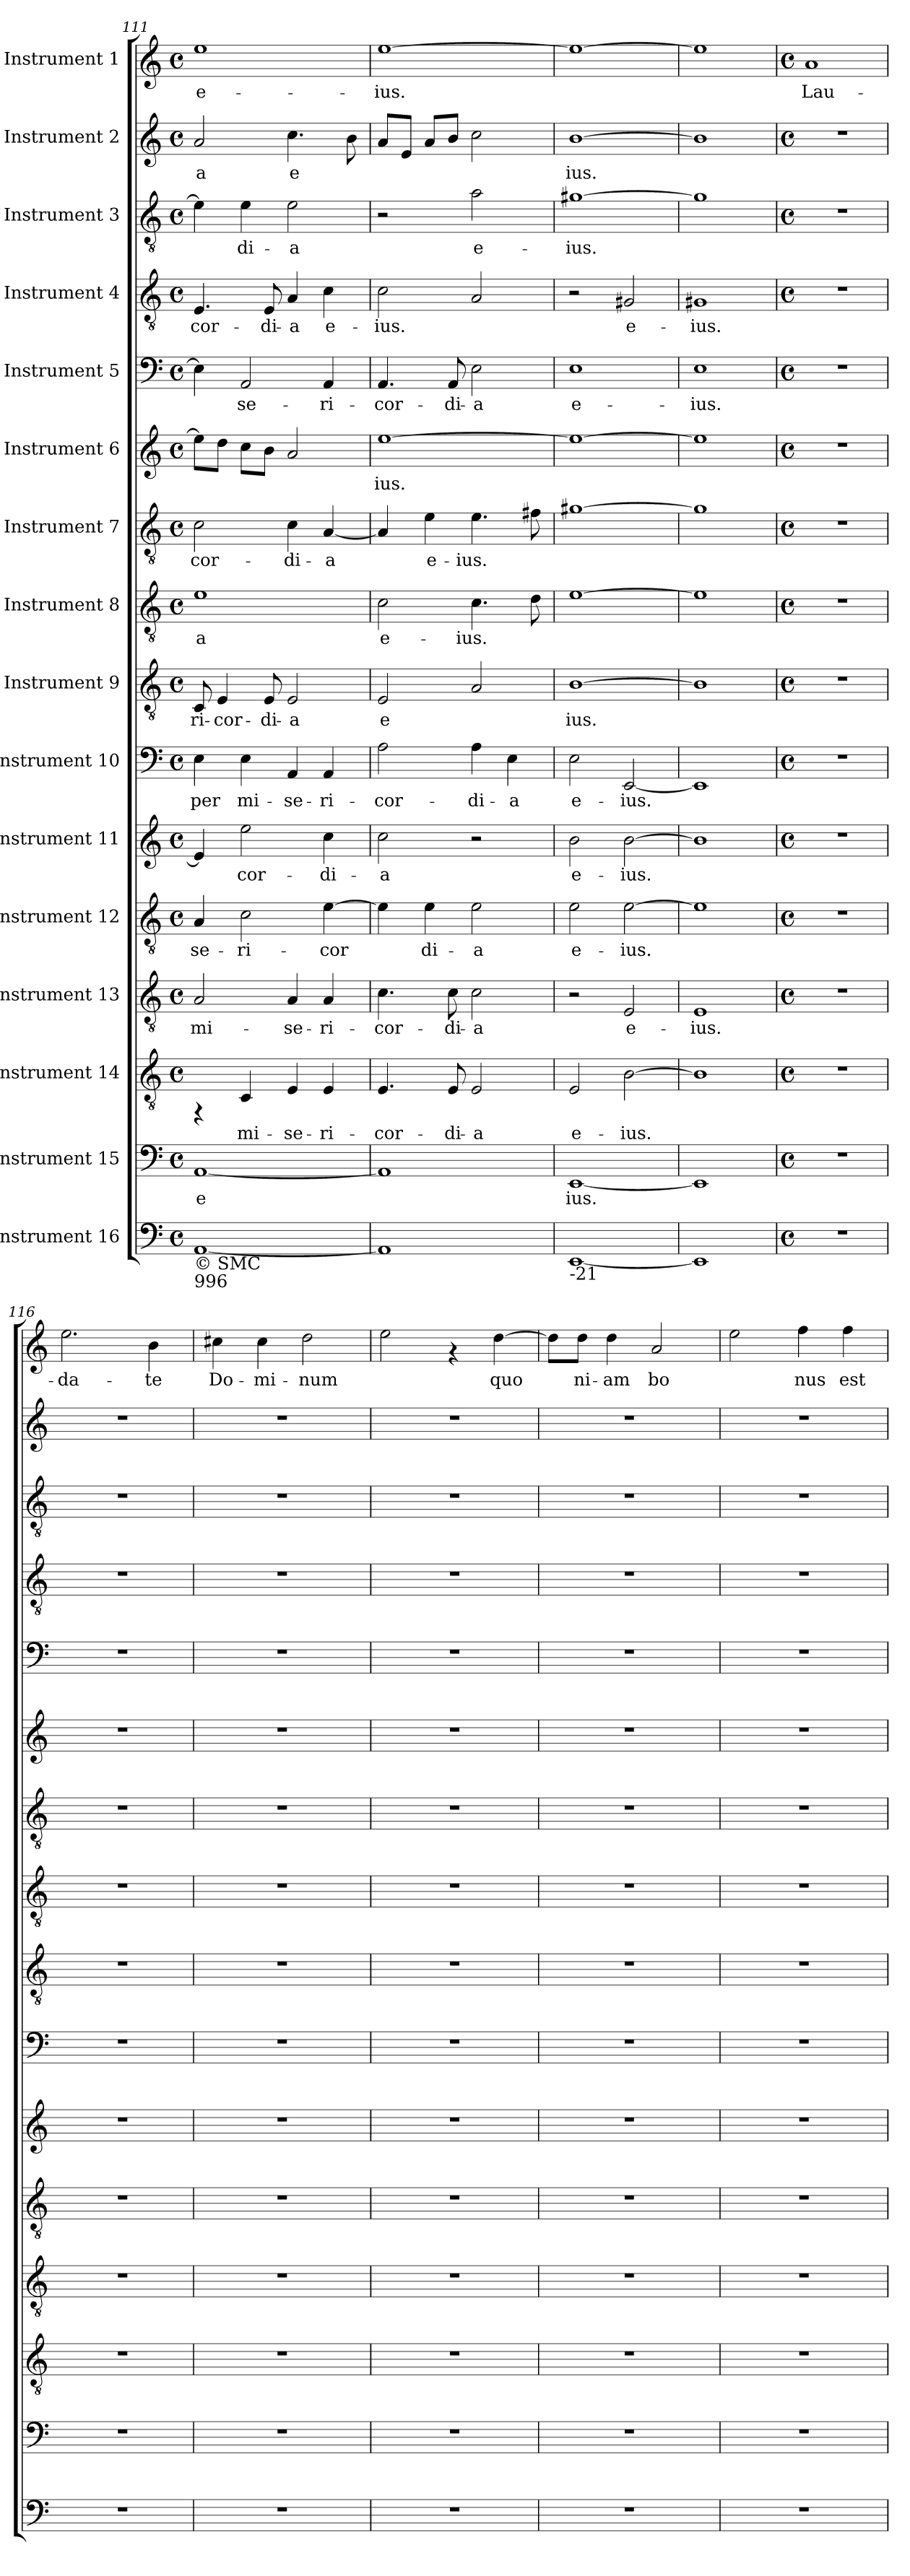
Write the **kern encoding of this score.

**kern	**kern	**text	**kern	**text	**kern	**text	**kern	**text	**kern	**text	**kern	**text	**kern	**text	**kern	**text	**kern	**text	**kern	**text	**kern	**text	**kern	**text	**kern	**text	**kern	**text	**kern	**text
*part16	*part15	*part15	*part14	*part14	*part13	*part13	*part12	*part12	*part11	*part11	*part10	*part10	*part9	*part9	*part8	*part8	*part7	*part7	*part6	*part6	*part5	*part5	*part4	*part4	*part3	*part3	*part2	*part2	*part1	*part1
*staff16	*staff15	*staff15	*staff14	*staff14	*staff13	*staff13	*staff12	*staff12	*staff11	*staff11	*staff10	*staff10	*staff9	*staff9	*staff8	*staff8	*staff7	*staff7	*staff6	*staff6	*staff5	*staff5	*staff4	*staff4	*staff3	*staff3	*staff2	*staff2	*staff1	*staff1
*I"Instrument 16	*I"Instrument 15	*	*I"Instrument 14	*	*I"Instrument 13	*	*I"Instrument 12	*	*I"Instrument 11	*	*I"Instrument 10	*	*I"Instrument 9	*	*I"Instrument 8	*	*I"Instrument 7	*	*I"Instrument 6	*	*I"Instrument 5	*	*I"Instrument 4	*	*I"Instrument 3	*	*I"Instrument 2	*	*I"Instrument 1	*
*clefF4	*clefF4	*	*clefGv2	*	*clefGv2	*	*clefGv2	*	*clefG2	*	*clefF4	*	*clefGv2	*	*clefGv2	*	*clefGv2	*	*clefG2	*	*clefF4	*	*clefGv2	*	*clefGv2	*	*clefG2	*	*clefG2	*
*k[]	*k[]	*	*k[]	*	*k[]	*	*k[]	*	*k[]	*	*k[]	*	*k[]	*	*k[]	*	*k[]	*	*k[]	*	*k[]	*	*k[]	*	*k[]	*	*k[]	*	*k[]	*
*C:	*C:	*	*C:	*	*C:	*	*C:	*	*C:	*	*C:	*	*C:	*	*C:	*	*C:	*	*C:	*	*C:	*	*C:	*	*C:	*	*C:	*	*C:	*
*M4/4	*M4/4	*	*M4/4	*	*M4/4	*	*M4/4	*	*M4/4	*	*M4/4	*	*M4/4	*	*M4/4	*	*M4/4	*	*M4/4	*	*M4/4	*	*M4/4	*	*M4/4	*	*M4/4	*	*M4/4	*
*met(c)	*met(c)	*	*met(c)	*	*met(c)	*	*met(c)	*	*met(c)	*	*met(c)	*	*met(c)	*	*met(c)	*	*met(c)	*	*met(c)	*	*met(c)	*	*met(c)	*	*met(c)	*	*met(c)	*	*met(c)	*
=111	=111	=111	=111	=111	=111	=111	=111	=111	=111	=111	=111	=111	=111	=111	=111	=111	=111	=111	=111	=111	=111	=111	=111	=111	=111	=111	=111	=111	=111	=111
!LO:TX:b:t=© SMC	!	!	!	!	!	!	!	!	!	!	!	!	!	!	!	!	!	!	!	!	!	!	!	!	!	!	!	!	!	!
!LO:TX:b:t=996	!	!	!	!	!	!	!	!	!	!	!	!	!	!	!	!	!	!	!	!	!	!	!	!	!	!	!	!	!	!
!	!	!LO:LY:b:cj	!	!	!	!LO:LY:b:cj	!	!LO:LY:b:cj	!	!LO:LY:b:cj	!	!LO:LY:b:cj	!	!LO:LY:b:cj	!	!LO:LY:b:cj	!	!LO:LY:b:cj	!	!LO:LY:b:cj	!	!LO:LY:b:cj	!	!LO:LY:b:cj	!	!LO:LY:b:cj	!	!LO:LY:b:cj	!	!LO:LY:b:cj
[<1AA	[<1AA	e-	4rFF	.	2A/	mi-	4A/	-se-	4e/]	--	4E\	-per	8C/	-ri-	1e	-a	2c\	-cor-	8ee\L]	--	4E\]	--	4.E/	-cor-	4e\]	--	2a/	-a	1ee	e-
!	!	!	!	!	!	!	!	!	!	!	!	!	!	!LO:LY:b:cj	!	!	!	!	!	!LO:LY:b:cj	!	!	!	!	!	!	!	!	!	!
.	.	.	.	.	.	.	.	.	.	.	.	.	4E/	-cor-	.	.	.	.	8dd\J	--	.	.	.	.	.	.	.	.	.	.
!	!	!	!	!LO:LY:b:cj	!	!	!	!LO:LY:b:cj	!	!LO:LY:b:cj	!	!LO:LY:b:cj	!	!	!	!	!	!	!	!LO:LY:b:cj	!	!LO:LY:b:cj	!	!	!	!LO:LY:b:cj	!	!	!	!
.	.	.	4C/	mi-	.	.	2c\	-ri-	2ee\	-cor-	4E\	mi-	.	.	.	.	.	.	8cc\L	--	2AA/	-se-	.	.	4e\	-di-	.	.	.	.
!	!	!	!	!	!	!	!	!	!	!	!	!	!	!LO:LY:b:cj	!	!	!	!	!	!LO:LY:b:cj	!	!	!	!LO:LY:b:cj	!	!	!	!	!	!
.	.	.	.	.	.	.	.	.	.	.	.	.	8E/	-di-	.	.	.	.	8b\J	--	.	.	8E/	-di-	.	.	.	.	.	.
!	!	!	!	!LO:LY:b:cj	!	!LO:LY:b:cj	!	!	!	!	!	!LO:LY:b:cj	!	!LO:LY:b:cj	!	!	!	!LO:LY:b:cj	!	!LO:LY:b:cj	!	!	!	!LO:LY:b:cj	!	!LO:LY:b:cj	!	!LO:LY:b:cj	!	!
.	.	.	4E/	-se-	4A/	-se-	.	.	.	.	4AA/	-se-	2E/	-a	.	.	4c\	-di-	2a/	--	.	.	4A/	-a	2e\	-a	4.cc\	e-	.	.
!	!	!	!	!LO:LY:b:cj	!	!LO:LY:b:cj	!	!LO:LY:b:cj	!	!LO:LY:b:cj	!	!LO:LY:b:cj	!	!	!	!	!	!LO:LY:b:cj	!	!	!	!LO:LY:b:cj	!	!LO:LY:b:cj	!	!	!	!	!	!
.	.	.	4E/	-ri-	4A/	-ri-	[>4e\	-cor-	4cc\	-di-	4AA/	-ri-	.	.	.	.	[<4A/	-a	.	.	4AA/	-ri-	4c\	e-	.	.	.	.	.	.
!	!	!	!	!	!	!	!	!	!	!	!	!	!	!	!	!	!	!	!	!	!	!	!	!	!	!	!	!LO:LY:b:cj	!	!
.	.	.	.	.	.	.	.	.	.	.	.	.	.	.	.	.	.	.	.	.	.	.	.	.	.	.	8b\	--	.	.
=112	=112	=112	=112	=112	=112	=112	=112	=112	=112	=112	=112	=112	=112	=112	=112	=112	=112	=112	=112	=112	=112	=112	=112	=112	=112	=112	=112	=112	=112	=112
!	!	!LO:LY:b:cj	!	!LO:LY:b:cj	!	!LO:LY:b:cj	!	!LO:LY:b:cj	!	!LO:LY:b:cj	!	!LO:LY:b:cj	!	!LO:LY:b:cj	!	!LO:LY:b:cj	!	!LO:LY:b:cj	!	!LO:LY:b:cj	!	!LO:LY:b:cj	!	!LO:LY:b:cj	!	!	!	!LO:LY:b:cj	!	!LO:LY:b:cj
1AA]	1AA]	--	4.E/	-cor-	4.c\	-cor-	4e\]	--	2cc\	-a	2A\	-cor-	2E/	e-	2c\	e-	4A/]	.	[>1ee	-ius.	4.AA/	-cor-	2c\	-ius.	2r	.	8a/L	--	[>1ee	-ius.
!	!	!	!	!	!	!	!	!	!	!	!	!	!	!	!	!	!	!	!	!	!	!	!	!	!	!	!	!LO:LY:b:cj	!	!
.	.	.	.	.	.	.	.	.	.	.	.	.	.	.	.	.	.	.	.	.	.	.	.	.	.	.	8e/J	--	.	.
!	!	!	!	!	!	!	!	!LO:LY:b:cj	!	!	!	!	!	!	!	!	!	!LO:LY:b:cj	!	!	!	!	!	!	!	!	!	!LO:LY:b:cj	!	!
.	.	.	.	.	.	.	4e\	-di-	.	.	.	.	.	.	.	.	4e\	e-	.	.	.	.	.	.	.	.	8a/L	--	.	.
!	!	!	!	!LO:LY:b:cj	!	!LO:LY:b:cj	!	!	!	!	!	!	!	!	!	!	!	!	!	!	!	!LO:LY:b:cj	!	!	!	!	!	!LO:LY:b:cj	!	!
.	.	.	8E/	-di-	8c\	-di-	.	.	.	.	.	.	.	.	.	.	.	.	.	.	8AA/	-di-	.	.	.	.	8b/J	--	.	.
!	!	!	!	!LO:LY:b:cj	!	!LO:LY:b:cj	!	!LO:LY:b:cj	!	!	!	!LO:LY:b:cj	!	!LO:LY:b:cj	!	!LO:LY:b:cj	!	!LO:LY:b:cj	!	!	!	!LO:LY:b:cj	!	!LO:LY:b:cj	!	!LO:LY:b:cj	!	!LO:LY:b:cj	!	!
.	.	.	2E/	-a	2c\	-a	2e\	-a	2r	.	4A\	-di-	2A/	--	4.c\	-ius.	4.e\	-ius.	.	.	2E\	-a	2A/	.	2a\	e-	2cc\	--	.	.
!	!	!	!	!	!	!	!	!	!	!	!	!LO:LY:b:cj	!	!	!	!	!	!	!	!	!	!	!	!	!	!	!	!	!	!
.	.	.	.	.	.	.	.	.	.	.	4E\	-a	.	.	.	.	.	.	.	.	.	.	.	.	.	.	.	.	.	.
!	!	!	!	!	!	!	!	!	!	!	!	!	!	!	!	!LO:LY:b:cj	!	!LO:LY:b:cj	!	!	!	!	!	!	!	!	!	!	!	!
.	.	.	.	.	.	.	.	.	.	.	.	.	.	.	8d\	.	8f#X\	.	.	.	.	.	.	.	.	.	.	.	.	.
=113	=113	=113	=113	=113	=113	=113	=113	=113	=113	=113	=113	=113	=113	=113	=113	=113	=113	=113	=113	=113	=113	=113	=113	=113	=113	=113	=113	=113	=113	=113
!LO:TX:b:t=-21	!	!	!	!	!	!	!	!	!	!	!	!	!	!	!	!	!	!	!	!	!	!	!	!	!	!	!	!	!	!
!	!	!LO:LY:b:cj	!	!LO:LY:b:cj	!	!	!	!LO:LY:b:cj	!	!LO:LY:b:cj	!	!LO:LY:b:cj	!	!LO:LY:b:cj	!	!LO:LY:b:cj	!	!LO:LY:b:cj	!	!LO:LY:b:cj	!	!LO:LY:b:cj	!	!	!	!LO:LY:b:cj	!	!LO:LY:b:cj	!	!LO:LY:b:cj
[<1EE	[<1EE	-ius.	2E/	e-	2r	.	2e\	e-	2b\	e-	2E\	e-	[>1B	-ius.	[>1e	.	[>1g#X	.	1ee_>	.	1E	e-	2r	.	[>1g#X	-ius.	[>1b	-ius.	1ee_>	.
!	!	!	!	!LO:LY:b:cj	!	!LO:LY:b:cj	!	!LO:LY:b:cj	!	!LO:LY:b:cj	!	!LO:LY:b:cj	!	!	!	!	!	!	!	!	!	!	!	!LO:LY:b:cj	!	!	!	!	!	!
.	.	.	[>2B\	-ius.	2E/	e-	[>2e\	-ius.	[>2b\	-ius.	[<2EE/	-ius.	.	.	.	.	.	.	.	.	.	.	2G#X/	e-	.	.	.	.	.	.
=114	=114	=114	=114	=114	=114	=114	=114	=114	=114	=114	=114	=114	=114	=114	=114	=114	=114	=114	=114	=114	=114	=114	=114	=114	=114	=114	=114	=114	=114	=114
!	!	!LO:LY:b:cj	!	!LO:LY:b:cj	!	!LO:LY:b:cj	!	!LO:LY:b:cj	!	!LO:LY:b:cj	!	!LO:LY:b:cj	!	!LO:LY:b:cj	!	!LO:LY:b:cj	!	!LO:LY:b:cj	!	!LO:LY:b:cj	!	!LO:LY:b:cj	!	!LO:LY:b:cj	!	!LO:LY:b:cj	!	!LO:LY:b:cj	!	!LO:LY:b:cj
1EE]	1EE]	.	1B]	.	1E	-ius.	1e]	.	1b]	.	1EE]	.	1B]	.	1e]	.	1g#]	.	1ee]	.	1E	-ius.	1G#X	-ius.	1g#]	.	1b]	.	1ee]	.
!!LO:PB:g=z
=115!	=115!	=115!	=115!	=115!	=115!	=115!	=115!	=115!	=115!	=115!	=115!	=115!	=115!	=115!	=115!	=115!	=115!	=115!	=115!	=115!	=115!	=115!	=115!	=115!	=115!	=115!	=115!	=115!	=115!	=115!
*M4/4	*M4/4	*	*M4/4	*	*M4/4	*	*M4/4	*	*M4/4	*	*M4/4	*	*M4/4	*	*M4/4	*	*M4/4	*	*M4/4	*	*M4/4	*	*M4/4	*	*M4/4	*	*M4/4	*	*M4/4	*
*met(c)	*met(c)	*	*met(c)	*	*met(c)	*	*met(c)	*	*met(c)	*	*met(c)	*	*met(c)	*	*met(c)	*	*met(c)	*	*met(c)	*	*met(c)	*	*met(c)	*	*met(c)	*	*met(c)	*	*met(c)	*
!	!	!	!	!	!	!	!	!	!	!	!	!	!	!	!	!	!	!	!	!	!	!	!	!	!	!	!	!	!	!LO:LY:b:cj
1r	1r	.	1r	.	1r	.	1r	.	1r	.	1r	.	1r	.	1r	.	1r	.	1r	.	1r	.	1r	.	1r	.	1r	.	1a	Lau-
=116	=116	=116	=116	=116	=116	=116	=116	=116	=116	=116	=116	=116	=116	=116	=116	=116	=116	=116	=116	=116	=116	=116	=116	=116	=116	=116	=116	=116	=116	=116
!	!	!	!	!	!	!	!	!	!	!	!	!	!	!	!	!	!	!	!	!	!	!	!	!	!	!	!	!	!	!LO:LY:b:cj
1r	1r	.	1r	.	1r	.	1r	.	1r	.	1r	.	1r	.	1r	.	1r	.	1r	.	1r	.	1r	.	1r	.	1r	.	2.ee\	-da-
!	!	!	!	!	!	!	!	!	!	!	!	!	!	!	!	!	!	!	!	!	!	!	!	!	!	!	!	!	!	!LO:LY:b:cj
.	.	.	.	.	.	.	.	.	.	.	.	.	.	.	.	.	.	.	.	.	.	.	.	.	.	.	.	.	4b\	-te
=117	=117	=117	=117	=117	=117	=117	=117	=117	=117	=117	=117	=117	=117	=117	=117	=117	=117	=117	=117	=117	=117	=117	=117	=117	=117	=117	=117	=117	=117	=117
!	!	!	!	!	!	!	!	!	!	!	!	!	!	!	!	!	!	!	!	!	!	!	!	!	!	!	!	!	!	!LO:LY:b:cj
1r	1r	.	1r	.	1r	.	1r	.	1r	.	1r	.	1r	.	1r	.	1r	.	1r	.	1r	.	1r	.	1r	.	1r	.	4cc#X\	Do-
!	!	!	!	!	!	!	!	!	!	!	!	!	!	!	!	!	!	!	!	!	!	!	!	!	!	!	!	!	!	!LO:LY:b:cj
.	.	.	.	.	.	.	.	.	.	.	.	.	.	.	.	.	.	.	.	.	.	.	.	.	.	.	.	.	4cc#\	-mi-
!	!	!	!	!	!	!	!	!	!	!	!	!	!	!	!	!	!	!	!	!	!	!	!	!	!	!	!	!	!	!LO:LY:b:cj
.	.	.	.	.	.	.	.	.	.	.	.	.	.	.	.	.	.	.	.	.	.	.	.	.	.	.	.	.	2dd\	-num
=118	=118	=118	=118	=118	=118	=118	=118	=118	=118	=118	=118	=118	=118	=118	=118	=118	=118	=118	=118	=118	=118	=118	=118	=118	=118	=118	=118	=118	=118	=118
!	!	!	!	!	!	!	!	!	!	!	!	!	!	!	!	!	!	!	!	!	!	!	!	!	!	!	!	!	!	!LO:LY:b:cj
1r	1r	.	1r	.	1r	.	1r	.	1r	.	1r	.	1r	.	1r	.	1r	.	1r	.	1r	.	1r	.	1r	.	1r	.	2ee\	.
.	.	.	.	.	.	.	.	.	.	.	.	.	.	.	.	.	.	.	.	.	.	.	.	.	.	.	.	.	4rf	.
!	!	!	!	!	!	!	!	!	!	!	!	!	!	!	!	!	!	!	!	!	!	!	!	!	!	!	!	!	!	!LO:LY:b:cj
.	.	.	.	.	.	.	.	.	.	.	.	.	.	.	.	.	.	.	.	.	.	.	.	.	.	.	.	.	[>4dd\	quo-
=119	=119	=119	=119	=119	=119	=119	=119	=119	=119	=119	=119	=119	=119	=119	=119	=119	=119	=119	=119	=119	=119	=119	=119	=119	=119	=119	=119	=119	=119	=119
!	!	!	!	!	!	!	!	!	!	!	!	!	!	!	!	!	!	!	!	!	!	!	!	!	!	!	!	!	!	!LO:LY:b:cj
1r	1r	.	1r	.	1r	.	1r	.	1r	.	1r	.	1r	.	1r	.	1r	.	1r	.	1r	.	1r	.	1r	.	1r	.	8dd\L]	--
!	!	!	!	!	!	!	!	!	!	!	!	!	!	!	!	!	!	!	!	!	!	!	!	!	!	!	!	!	!	!LO:LY:b:cj
.	.	.	.	.	.	.	.	.	.	.	.	.	.	.	.	.	.	.	.	.	.	.	.	.	.	.	.	.	8dd\J	-ni-
!	!	!	!	!	!	!	!	!	!	!	!	!	!	!	!	!	!	!	!	!	!	!	!	!	!	!	!	!	!	!LO:LY:b:cj
.	.	.	.	.	.	.	.	.	.	.	.	.	.	.	.	.	.	.	.	.	.	.	.	.	.	.	.	.	4dd\	-am
!	!	!	!	!	!	!	!	!	!	!	!	!	!	!	!	!	!	!	!	!	!	!	!	!	!	!	!	!	!	!LO:LY:b:cj
.	.	.	.	.	.	.	.	.	.	.	.	.	.	.	.	.	.	.	.	.	.	.	.	.	.	.	.	.	2a/	bo-
=120	=120	=120	=120	=120	=120	=120	=120	=120	=120	=120	=120	=120	=120	=120	=120	=120	=120	=120	=120	=120	=120	=120	=120	=120	=120	=120	=120	=120	=120	=120
!	!	!	!	!	!	!	!	!	!	!	!	!	!	!	!	!	!	!	!	!	!	!	!	!	!	!	!	!	!	!LO:LY:b:cj
1r	1r	.	1r	.	1r	.	1r	.	1r	.	1r	.	1r	.	1r	.	1r	.	1r	.	1r	.	1r	.	1r	.	1r	.	2ee\	--
!	!	!	!	!	!	!	!	!	!	!	!	!	!	!	!	!	!	!	!	!	!	!	!	!	!	!	!	!	!	!LO:LY:b:cj
.	.	.	.	.	.	.	.	.	.	.	.	.	.	.	.	.	.	.	.	.	.	.	.	.	.	.	.	.	4ff\	-nus
!	!	!	!	!	!	!	!	!	!	!	!	!	!	!	!	!	!	!	!	!	!	!	!	!	!	!	!	!	!	!LO:LY:b:cj
.	.	.	.	.	.	.	.	.	.	.	.	.	.	.	.	.	.	.	.	.	.	.	.	.	.	.	.	.	4ff\	est
=	=	=	=	=	=	=	=	=	=	=	=	=	=	=	=	=	=	=	=	=	=	=	=	=	=	=	=	=	=	=
*-	*-	*-	*-	*-	*-	*-	*-	*-	*-	*-	*-	*-	*-	*-	*-	*-	*-	*-	*-	*-	*-	*-	*-	*-	*-	*-	*-	*-	*-	*-
